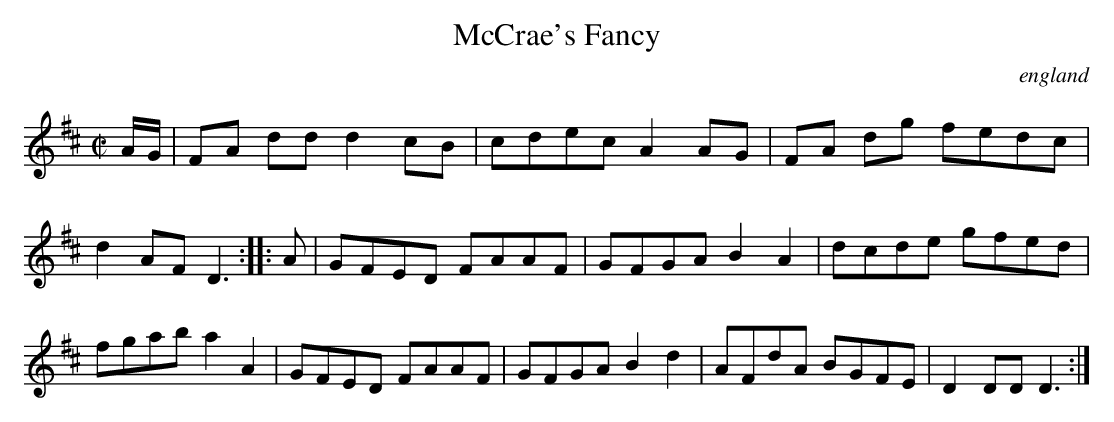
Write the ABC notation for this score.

X:1
T:McCrae's Fancy
O:england
M:C|
K:D
A/G/|\
FA dd d2cB| cdec A2AG| FA dg fedc| d2AF D3::\
A|\
GFED FAAF| GFGA B2A2| dcde gfed| fgab a2A2|\
GFED FAAF| GFGA B2d2| AFdA BGFE| D2DD D3:|
